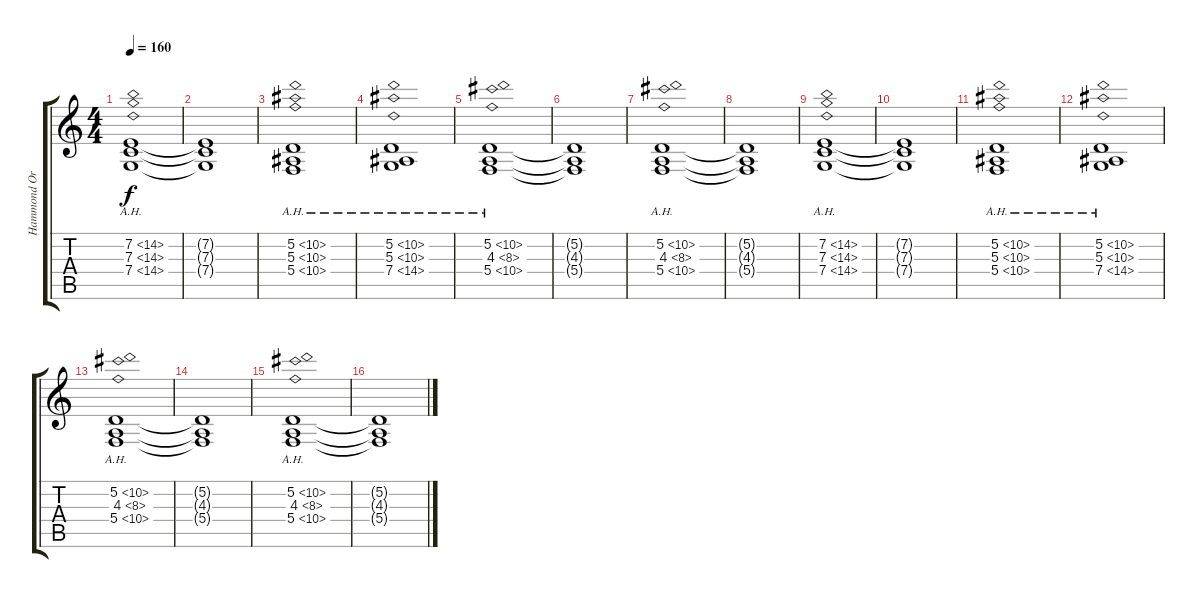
\track ("Hammond Organ" "Hammond Or") {instrument drawbarorgan}
\staff {score tabs}
\tuning (D4 A3 F3 C3 G2 D2) {hide}
\ts (4 4)
\tempo 160
\clef g2
\ks c
(7.2{ah 7} 7.3{ah 7} 7.4{ah 7}).1{dy f} |
(7.2{t} 7.3{t} 7.4{t}).1 |
(5.2{ah 5} 5.3{ah 5} 5.4{ah 5}).1 |
(5.2{ah 5} 5.3{ah 5} 7.4{ah 7}).1 |
(5.2{ah 5} 4.3{ah 4} 5.4{ah 5}).1 |
(5.2{t} 4.3{t} 5.4{t}).1 |
(5.2{ah 5} 4.3{ah 4} 5.4{ah 5}).1 |
(5.2{t} 4.3{t} 5.4{t}).1 |
(7.2{ah 7} 7.3{ah 7} 7.4{ah 7}).1 |
(7.2{t} 7.3{t} 7.4{t}).1 |
(5.2{ah 5} 5.3{ah 5} 5.4{ah 5}).1 |
(5.2{ah 5} 5.3{ah 5} 7.4{ah 7}).1 |
(5.2{ah 5} 4.3{ah 4} 5.4{ah 5}).1 |
(5.2{t} 4.3{t} 5.4{t}).1 |
(5.2{ah 5} 4.3{ah 4} 5.4{ah 5}).1 |
(5.2{t} 4.3{t} 5.4{t}).1
